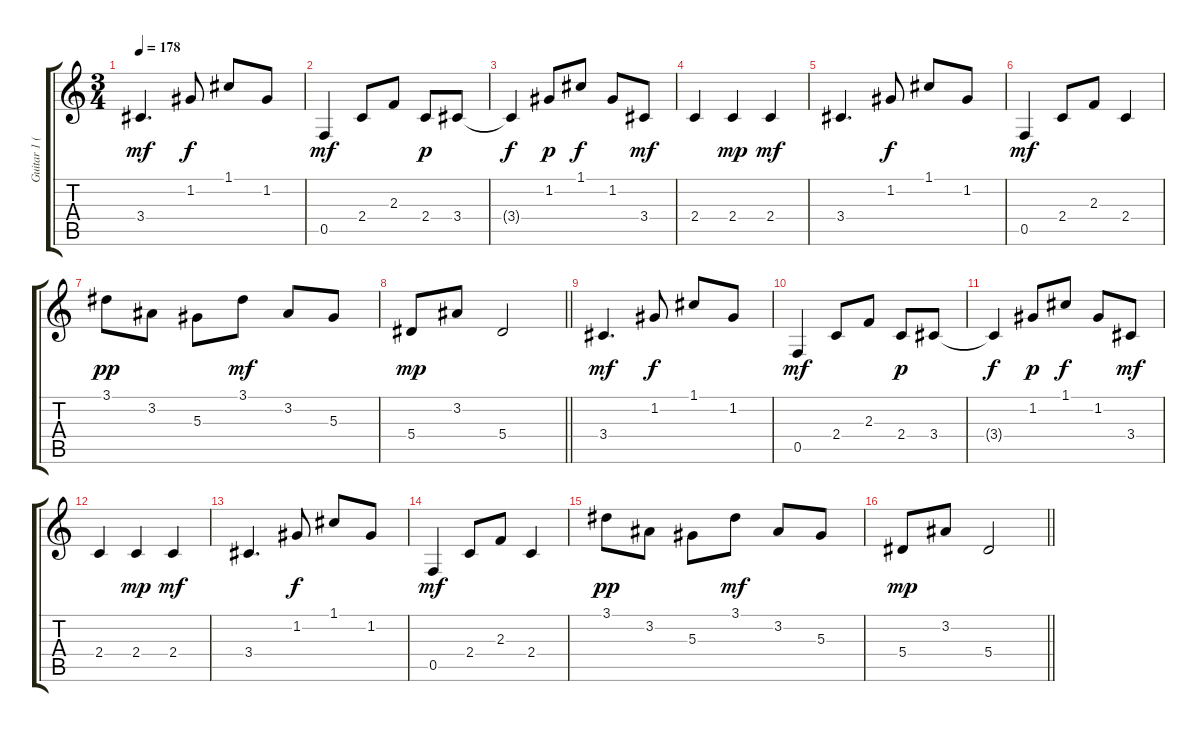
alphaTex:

\track ("Guitar 1 (Lead)" "Guitar 1 (") {instrument distortionguitar}
\staff {score tabs}
\tuning (C4 G3 Eb3 Bb2 F2 C2) {hide}
\ts (3 4)
\tempo 178
\clef g2
\ks c
3.4.4{d dy mf} 1.2.8{dy f} 1.1.8 1.2.8 |
0.5.4{dy mf} 2.4.8 2.3.8 2.4.8{dy p} 3.4.8 |
3.4{t}.4{dy f} 1.2.8{dy p} 1.1.8{dy f} 1.2.8 3.4.8{dy mf} |
2.4.4 2.4.4{dy mp} 2.4.4{dy mf} |
3.4.4{d} 1.2.8{dy f} 1.1.8 1.2.8 |
0.5.4{dy mf} 2.4.8 2.3.8 2.4.4 |
3.1.8{dy pp} 3.2.8 5.3.8 3.1.8{dy mf} 3.2.8 5.3.8 |
\barLineRight lightlight
5.4.8{dy mp} 3.2.8 5.4.2 |
3.4.4{d dy mf} 1.2.8{dy f} 1.1.8 1.2.8 |
0.5.4{dy mf} 2.4.8 2.3.8 2.4.8{dy p} 3.4.8 |
3.4{t}.4{dy f} 1.2.8{dy p} 1.1.8{dy f} 1.2.8 3.4.8{dy mf} |
2.4.4 2.4.4{dy mp} 2.4.4{dy mf} |
3.4.4{d} 1.2.8{dy f} 1.1.8 1.2.8 |
0.5.4{dy mf} 2.4.8 2.3.8 2.4.4 |
3.1.8{dy pp} 3.2.8 5.3.8 3.1.8{dy mf} 3.2.8 5.3.8 |
\barLineRight lightlight
5.4.8{dy mp} 3.2.8 5.4.2
